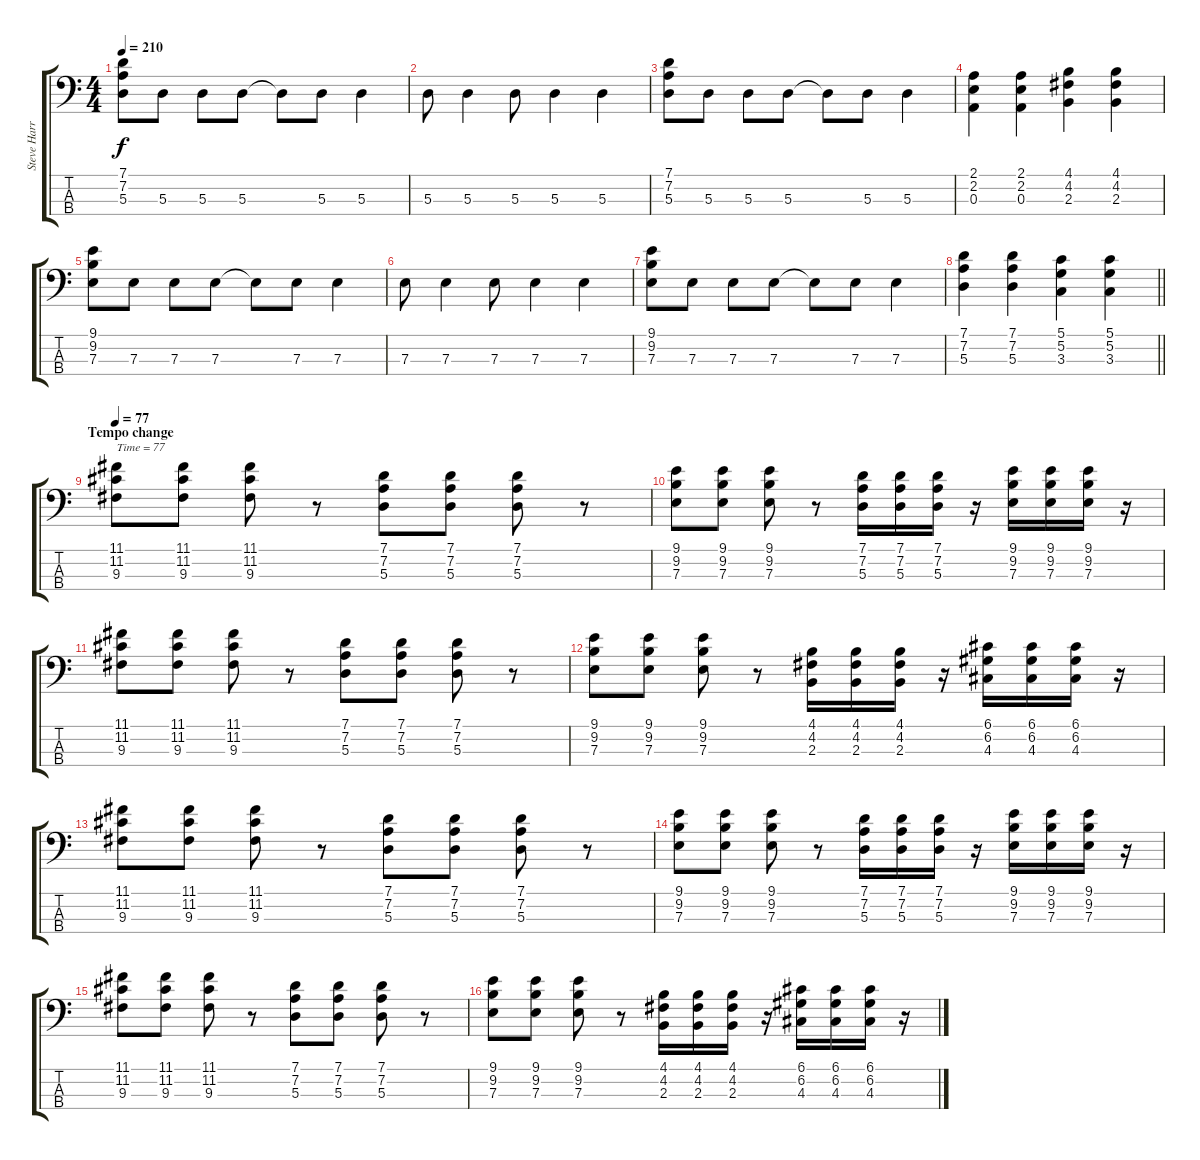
\track ("Steve Harris" "Steve Harr") {instrument electricbassfinger}
\staff {score tabs}
\tuning (G2 D2 A1 E1) {hide}
\ts (4 4)
\tempo 210
\clef f4
\ks c
(7.1 7.2 5.3).8{dy f} 5.3.8 5.3.8 5.3.8 5.3{t}.8 5.3.8 5.3.4 |
5.3.8 5.3.4 5.3.8 5.3.4 5.3.4 |
(7.1 7.2 5.3).8 5.3.8 5.3.8 5.3.8 5.3{t}.8 5.3.8 5.3.4 |
(2.1 2.2 0.3).4 (2.1 2.2 0.3).4 (4.1 4.2 2.3).4 (4.1 4.2 2.3).4 |
(9.1 9.2 7.3).8 7.3.8 7.3.8 7.3.8 7.3{t}.8 7.3.8 7.3.4 |
7.3.8 7.3.4 7.3.8 7.3.4 7.3.4 |
(9.1 9.2 7.3).8 7.3.8 7.3.8 7.3.8 7.3{t}.8 7.3.8 7.3.4 |
\barLineRight lightlight
(7.1 7.2 5.3).4 (7.1 7.2 5.3).4 (5.1 5.2 3.3).4 (5.1 5.2 3.3).4 |
\section ("" "Tempo change")
\tempo 77
(11.1 11.2 9.3).8{txt "Time = 77"} (11.1 11.2 9.3).8 (11.1 11.2 9.3).8 r.8 (7.1 7.2 5.3).8 (7.1 7.2 5.3).8 (7.1 7.2 5.3).8 r.8 |
(9.1 9.2 7.3).8 (9.1 9.2 7.3).8 (9.1 9.2 7.3).8 r.8 (7.1 7.2 5.3).16 (7.1 7.2 5.3).16 (7.1 7.2 5.3).16 r.16 (9.1 9.2 7.3).16 (9.1 9.2 7.3).16 (9.1 9.2 7.3).16 r.16 |
(11.1 11.2 9.3).8 (11.1 11.2 9.3).8 (11.1 11.2 9.3).8 r.8 (7.1 7.2 5.3).8 (7.1 7.2 5.3).8 (7.1 7.2 5.3).8 r.8 |
(9.1 9.2 7.3).8 (9.1 9.2 7.3).8 (9.1 9.2 7.3).8 r.8 (4.1 4.2 2.3).16 (4.1 4.2 2.3).16 (4.1 4.2 2.3).16 r.16 (6.1 6.2 4.3).16 (6.1 6.2 4.3).16 (6.1 6.2 4.3).16 r.16 |
(11.1 11.2 9.3).8 (11.1 11.2 9.3).8 (11.1 11.2 9.3).8 r.8 (7.1 7.2 5.3).8 (7.1 7.2 5.3).8 (7.1 7.2 5.3).8 r.8 |
(9.1 9.2 7.3).8 (9.1 9.2 7.3).8 (9.1 9.2 7.3).8 r.8 (7.1 7.2 5.3).16 (7.1 7.2 5.3).16 (7.1 7.2 5.3).16 r.16 (9.1 9.2 7.3).16 (9.1 9.2 7.3).16 (9.1 9.2 7.3).16 r.16 |
(11.1 11.2 9.3).8 (11.1 11.2 9.3).8 (11.1 11.2 9.3).8 r.8 (7.1 7.2 5.3).8 (7.1 7.2 5.3).8 (7.1 7.2 5.3).8 r.8 |
(9.1 9.2 7.3).8 (9.1 9.2 7.3).8 (9.1 9.2 7.3).8 r.8 (4.1 4.2 2.3).16 (4.1 4.2 2.3).16 (4.1 4.2 2.3).16 r.16 (6.1 6.2 4.3).16 (6.1 6.2 4.3).16 (6.1 6.2 4.3).16 r.16
